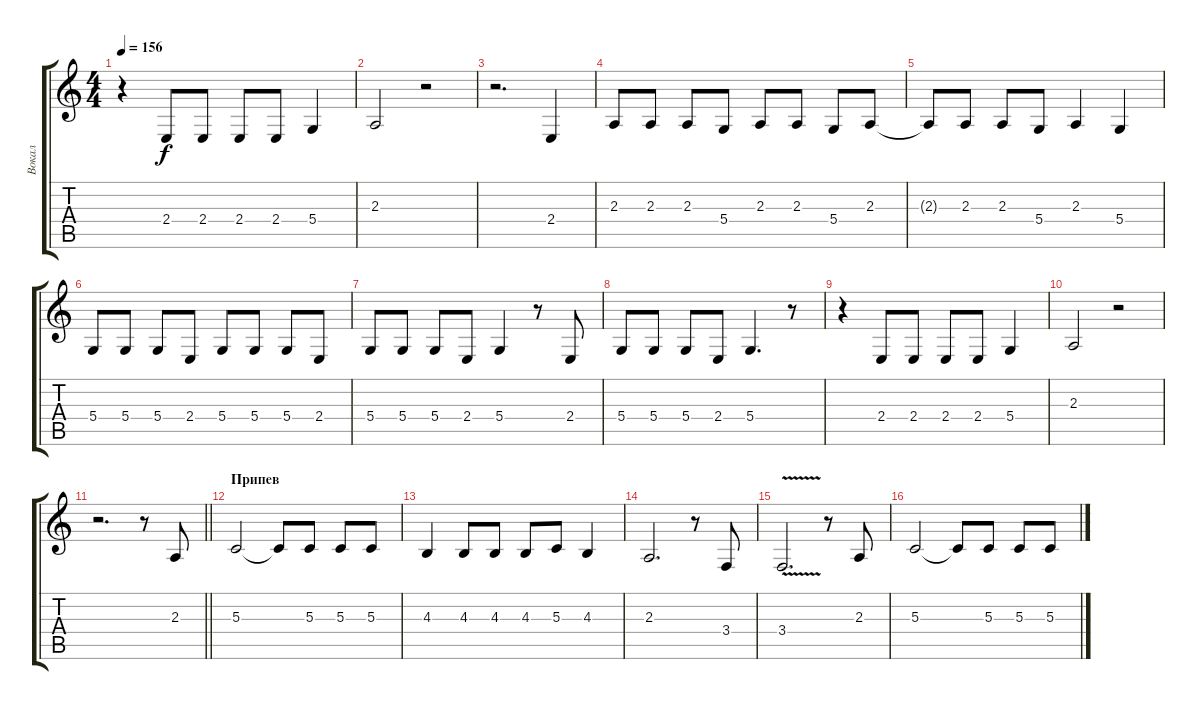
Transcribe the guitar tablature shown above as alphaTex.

\track ("Вокал" "Вокал") {instrument tenorsax}
\staff {score tabs}
\tuning (E4 B3 G3 D3 A2 E2) {hide}
\ts (4 4)
\tempo 156
\clef g2
\ks c
r.4{dy f} 2.4.8 2.4.8 2.4.8 2.4.8 5.4.4 |
2.3.2 r.2 |
r.2{d} 2.4.4 |
2.3.8 2.3.8 2.3.8 5.4.8 2.3.8 2.3.8 5.4.8 2.3.8 |
2.3{t}.8 2.3.8 2.3.8 5.4.8 2.3.4 5.4.4 |
5.4.8 5.4.8 5.4.8 2.4.8 5.4.8 5.4.8 5.4.8 2.4.8 |
5.4.8 5.4.8 5.4.8 2.4.8 5.4.4 r.8 2.4.8 |
5.4.8 5.4.8 5.4.8 2.4.8 5.4.4{d} r.8 |
r.4 2.4.8 2.4.8 2.4.8 2.4.8 5.4.4 |
2.3.2 r.2 |
\barLineRight lightlight
r.2{d} r.8 2.3.8 |
\section ("" "Припев")
5.3.2 5.3{t}.8 5.3.8 5.3.8 5.3.8 |
4.3.4 4.3.8 4.3.8 4.3.8 5.3.8 4.3.4 |
2.3.2{d} r.8 3.4.8 |
3.4{v}.2{d} r.8 2.3.8 |
5.3.2 5.3{t}.8 5.3.8 5.3.8 5.3.8
